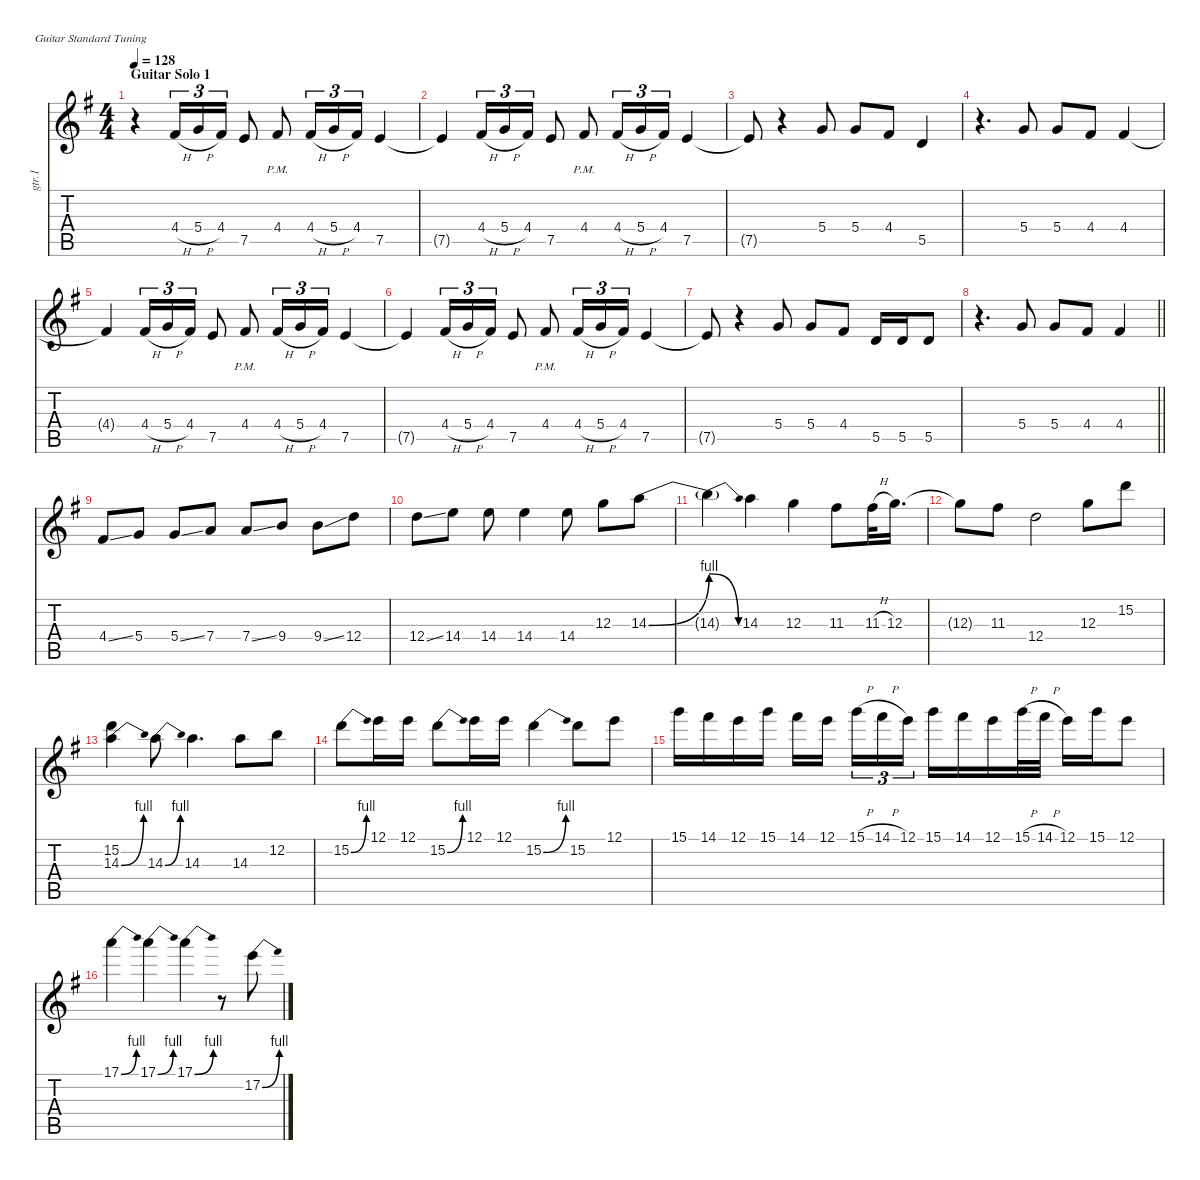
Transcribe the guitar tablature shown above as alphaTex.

\defaultSystemsLayout 4
\hideDynamics
\bracketExtendMode nobrackets
\otherSystemsTrackNameOrientation horizontal
\track ("Guitar 1" "gtr.1") {defaultSystemsLayout 8 mute instrument distortionguitar}
\staff {score tabs}
\tuning (E4 B3 G3 D3 A2 E2)
\ts (4 4)
\section ("" "Guitar Solo 1")
\tempo 128
\clef g2
\ks eminor
r.4{dy f instrument overdrivenguitar beam Down} 4.4{h acc #}.16{tu (3 2) dy fff beam Up} 5.4{h acc forcenatural}.16{tu (3 2) beam Up} 4.4{acc #}.16{tu (3 2) beam Up} 7.5{acc forcenatural}.8{beam Up} 4.4{pm acc #}.8{beam Up} 4.4{h acc #}.16{tu (3 2) beam Up} 5.4{h acc forcenatural}.16{tu (3 2) beam Up} 4.4{acc #}.16{tu (3 2) beam Up} 7.5{acc forcenatural}.4{beam Up} |
7.5{t acc forcenatural}.4{beam Up} 4.4{h acc #}.16{tu (3 2) beam Up} 5.4{h acc forcenatural}.16{tu (3 2) beam Up} 4.4{acc #}.16{tu (3 2) beam Up} 7.5{acc forcenatural}.8{beam Up} 4.4{pm acc #}.8{beam Up} 4.4{h acc #}.16{tu (3 2) beam Up} 5.4{h acc forcenatural}.16{tu (3 2) beam Up} 4.4{acc #}.16{tu (3 2) beam Up} 7.5{acc forcenatural}.4{beam Up} |
7.5{t acc forcenatural}.8{beam Up} r.4{beam Up} 5.4{acc forcenatural}.8{beam Up} 5.4{acc forcenatural}.8{beam Up} 4.4{acc #}.8{beam Up} 5.5{acc forcenatural}.4{beam Up} |
r.4{d beam Down} 5.4{acc forcenatural}.8{beam Up} 5.4{acc forcenatural}.8{beam Up} 4.4{acc #}.8{beam Up} 4.4{acc #}.4{beam Up} |
4.4{t acc #}.4{beam Up} 4.4{h acc #}.16{tu (3 2) beam Up} 5.4{h acc forcenatural}.16{tu (3 2) beam Up} 4.4{acc #}.16{tu (3 2) beam Up} 7.5{acc forcenatural}.8{beam Up} 4.4{pm acc #}.8{beam Up} 4.4{h acc #}.16{tu (3 2) beam Up} 5.4{h acc forcenatural}.16{tu (3 2) beam Up} 4.4{acc #}.16{tu (3 2) beam Up} 7.5{acc forcenatural}.4{beam Up} |
7.5{t acc forcenatural}.4{beam Up} 4.4{h acc #}.16{tu (3 2) beam Up} 5.4{h acc forcenatural}.16{tu (3 2) beam Up} 4.4{acc #}.16{tu (3 2) beam Up} 7.5{acc forcenatural}.8{beam Up} 4.4{pm acc #}.8{beam Up} 4.4{h acc #}.16{tu (3 2) beam Up} 5.4{h acc forcenatural}.16{tu (3 2) beam Up} 4.4{acc #}.16{tu (3 2) beam Up} 7.5{acc forcenatural}.4{beam Up} |
7.5{t acc forcenatural}.8{beam Up} r.4{beam Up} 5.4{acc forcenatural}.8{beam Up} 5.4{acc forcenatural}.8{beam Up} 4.4{acc #}.8{beam Up} 5.5{acc forcenatural}.16{beam Up} 5.5{acc forcenatural}.16{beam Up} 5.5{acc forcenatural}.8{beam Up} |
\barLineRight lightlight
r.4{d beam Down} 5.4{acc forcenatural}.8{beam Up} 5.4{acc forcenatural}.8{beam Up} 4.4{acc #}.8{beam Up} 4.4{acc #}.4{beam Up} |
4.4{ss acc #}.8{dy f instrument distortionguitar beam Up} 5.4{acc forcenatural}.8{beam Up} 5.4{ss acc forcenatural}.8{beam Up} 7.4{acc forcenatural}.8{beam Up} 7.4{ss acc forcenatural}.8{beam Up} 9.4{acc forcenatural}.8{beam Up} 9.4{ss acc forcenatural}.8{beam Down} 12.4{acc forcenatural}.8{beam Down} |
12.4{ss acc forcenatural}.8{beam Down} 14.4{acc forcenatural}.8{beam Down} 14.4{acc forcenatural}.8{beam Down} 14.4{acc forcenatural}.4{beam Down} 14.4{acc forcenatural}.8{beam Down} 12.3{acc forcenatural}.8{beam Down} 14.3{be (bend 4.2 0 42 4) acc forcenatural}.8{beam Down} |
14.3{be (release 32.4 4 57 0) t}.4{beam Down} 14.3{acc forcenatural}.4{beam Down} 12.3{acc forcenatural}.4{beam Down} 11.3{acc #}.8{beam Down} 11.3{h acc #}.32{beam Down} 12.3{acc forcenatural}.16{d beam Down} |
12.3{t acc forcenatural}.8{beam Down} 11.3{acc #}.8{beam Down} 12.4{acc forcenatural}.2{beam Down} 12.3{acc forcenatural}.8{beam Down} 15.2{acc forcenatural}.8{beam Down} |
(15.2{acc forcenatural} 14.3{be (bend 0 0 30 4) acc forcenatural}).4{beam Down} 14.3{be (bend 0 0 30 4) acc forcenatural}.8{beam Down} 14.3{acc forcenatural}.4{d beam Down} 14.3{acc forcenatural}.8{beam Down} 12.2{acc forcenatural}.8{beam Down} |
15.2{be (bend 0 0 30 4) acc forcenatural}.8{beam Down} 12.1{acc forcenatural}.16{beam Down} 12.1{acc forcenatural}.16{beam Down} 15.2{be (bend 0 0 30 4) acc forcenatural}.8{beam Down} 12.1{acc forcenatural}.16{beam Down} 12.1{acc forcenatural}.16{beam Down} 15.2{be (bend 0 0 15.999999599999999 4) acc forcenatural}.4{beam Down} 15.2{acc forcenatural}.8{beam Down} 12.1{acc forcenatural}.8{beam Down} |
15.1{acc forcenatural}.16{beam Down} 14.1{acc #}.16{beam Down} 12.1{acc forcenatural}.16{beam Down} 15.1{acc forcenatural}.16{beam Down} 14.1{acc #}.16{beam Down} 12.1{acc forcenatural}.16{beam Down} 15.1{h acc forcenatural}.16{tu (3 2) beam Down} 14.1{h acc #}.16{tu (3 2) beam Down} 12.1{acc forcenatural}.16{tu (3 2) beam Down} 15.1{acc forcenatural}.16{beam Down} 14.1{acc #}.16{beam Down} 12.1{acc forcenatural}.16{beam Down} 15.1{h acc forcenatural}.32{beam Down} 14.1{h acc #}.32{beam Down} 12.1{acc forcenatural}.16{beam Down} 15.1{acc forcenatural}.16{beam Down} 12.1{acc forcenatural}.8{beam Down} |
17.1{be (bend 0 0 30 4) acc forcenatural}.4{beam Down} 17.1{be (bend 0 0 30 4) acc forcenatural}.4{beam Down} 17.1{be (bend 0 0 30 4) acc forcenatural}.4{beam Down} r.8{beam Down} 17.2{be (bend 0 0 60 4) acc forcenatural}.8{beam Down}
